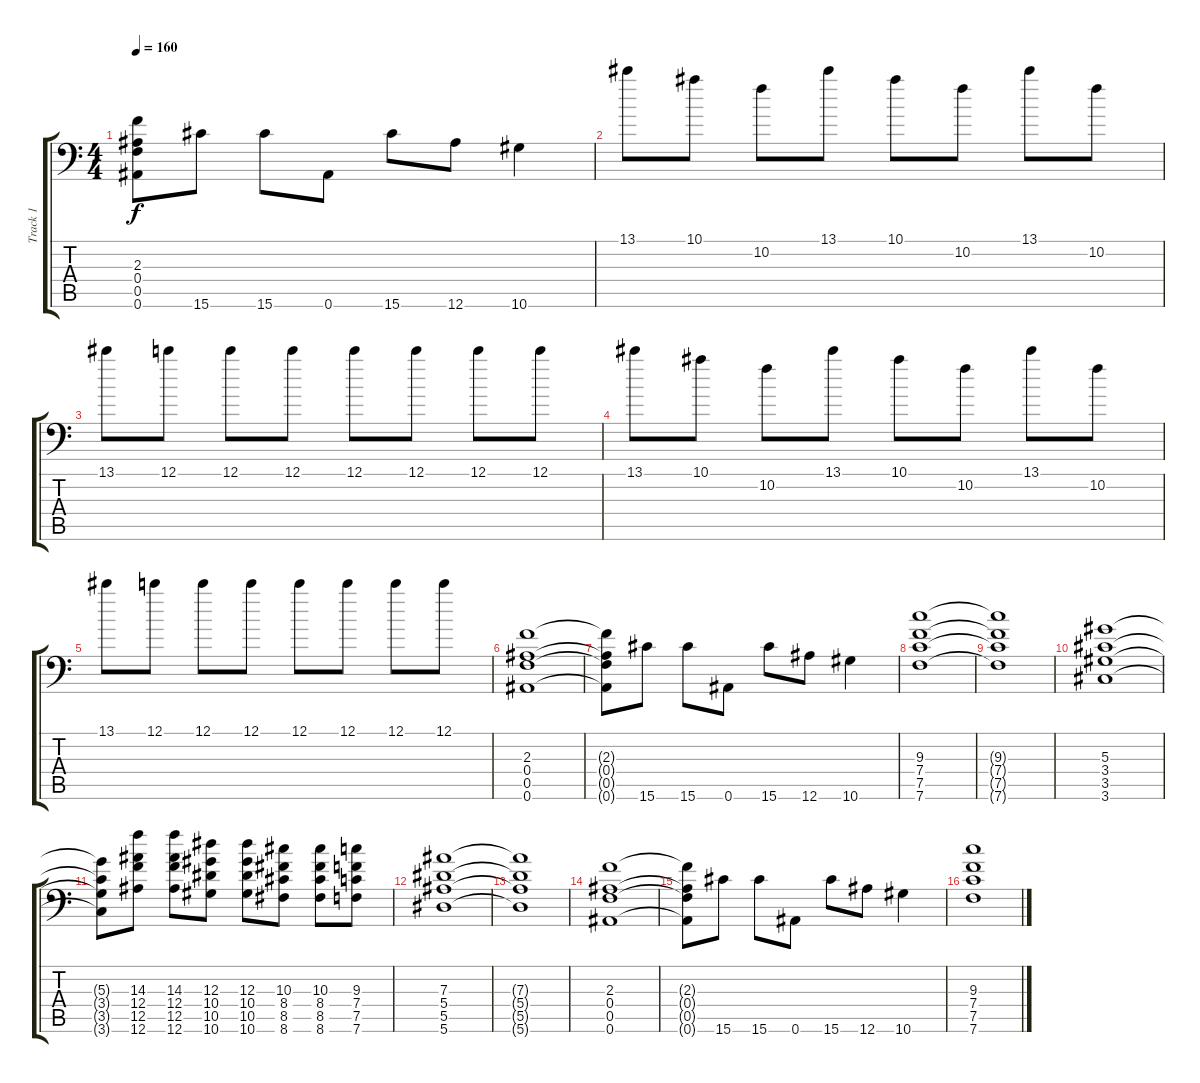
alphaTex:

\track ("Track 1" "Track 1") {instrument distortionguitar}
\staff {score tabs}
\tuning (C4 G3 Eb3 Bb2 F2 Bb1) {hide}
\ts (4 4)
\tempo 160
\clef f4
\ks c
(2.3 0.4 0.5 0.6).8{dy f} 15.6.8 15.6.8 0.6.8 15.6.8 12.6.8 10.6.4 |
13.1.8 10.1.8 10.2.8 13.1.8 10.1.8 10.2.8 13.1.8 10.2.8 |
13.1.8 12.1.8 12.1.8 12.1.8 12.1.8 12.1.8 12.1.8 12.1.8 |
13.1.8 10.1.8 10.2.8 13.1.8 10.1.8 10.2.8 13.1.8 10.2.8 |
13.1.8 12.1.8 12.1.8 12.1.8 12.1.8 12.1.8 12.1.8 12.1.8 |
(2.3 0.4 0.5 0.6).1 |
(2.3{t} 0.4{t} 0.5{t} 0.6{t}).8 15.6.8 15.6.8 0.6.8 15.6.8 12.6.8 10.6.4 |
(9.3 7.4 7.5 7.6).1 |
(9.3{t} 7.4{t} 7.5{t} 7.6{t}).1 |
(5.3 3.4 3.5 3.6).1 |
(5.3{t} 3.4{t} 3.5{t} 3.6{t}).8 (14.3 12.4 12.5 12.6).8 (14.3 12.4 12.5 12.6).8 (12.3 10.4 10.5 10.6).8 (12.3 10.4 10.5 10.6).8 (10.3 8.4 8.5 8.6).8 (10.3 8.4 8.5 8.6).8 (9.3 7.4 7.5 7.6).8 |
(7.3 5.4 5.5 5.6).1 |
(7.3{t} 5.4{t} 5.5{t} 5.6{t}).1 |
(2.3 0.4 0.5 0.6).1 |
(2.3{t} 0.4{t} 0.5{t} 0.6{t}).8 15.6.8 15.6.8 0.6.8 15.6.8 12.6.8 10.6.4 |
(9.3 7.4 7.5 7.6).1
